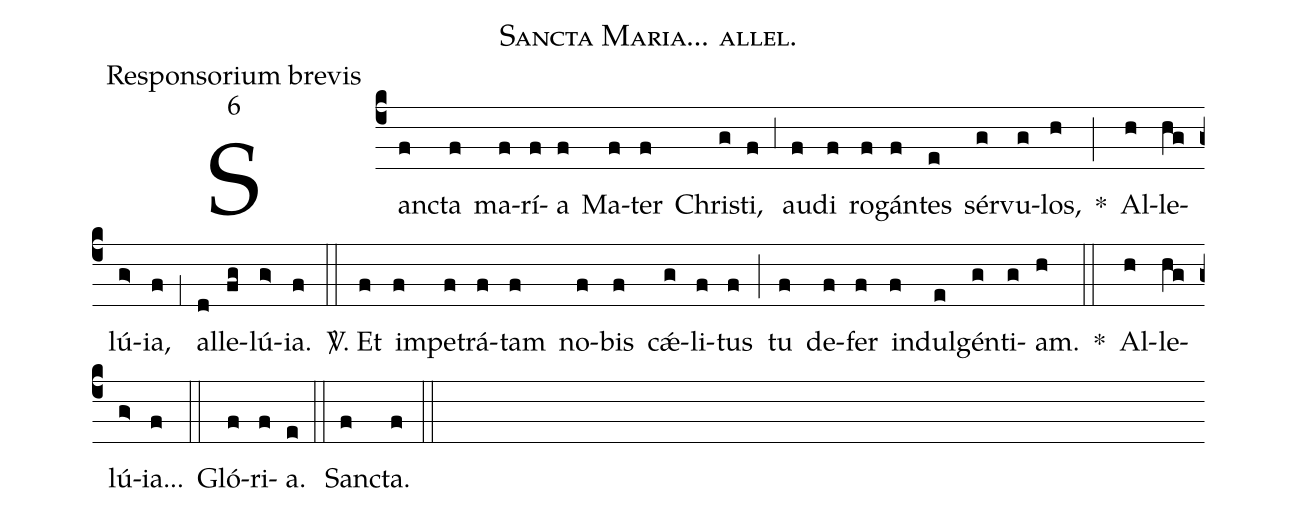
name:Sancta Maria... allel.;
office-part:Responsorium brevis;
mode:6;
%%
(c4) San(f)cta(f) ma(f)rí(f)a(f) Ma(f)ter(f) Chri(g)sti,(f) (,3) au(f)di(f) ro(f)gán(f)tes(e) sér(g)vu(g)los,(h) *(;) Al(h)le(hg)lú(g>)ia,(f) (,1) al(d)le(fg)lú(g>)ia.(f) (::)

<sp>V/</sp>. Et(f) im(f)pe(f)trá(f)tam(f) no(f)bis(f) c{<sp>'ae</sp>}(g)li(f)tus(f) (;) tu(f) de(f)fer(f) in(f)dul(e)gén(g)ti(g)am.(h) *(::) Al(h)le(hg)lú(g>)ia...(f) (::)

Gló(f)ri(f)a.(e) (::)
San(f)cta.(f) (::)
